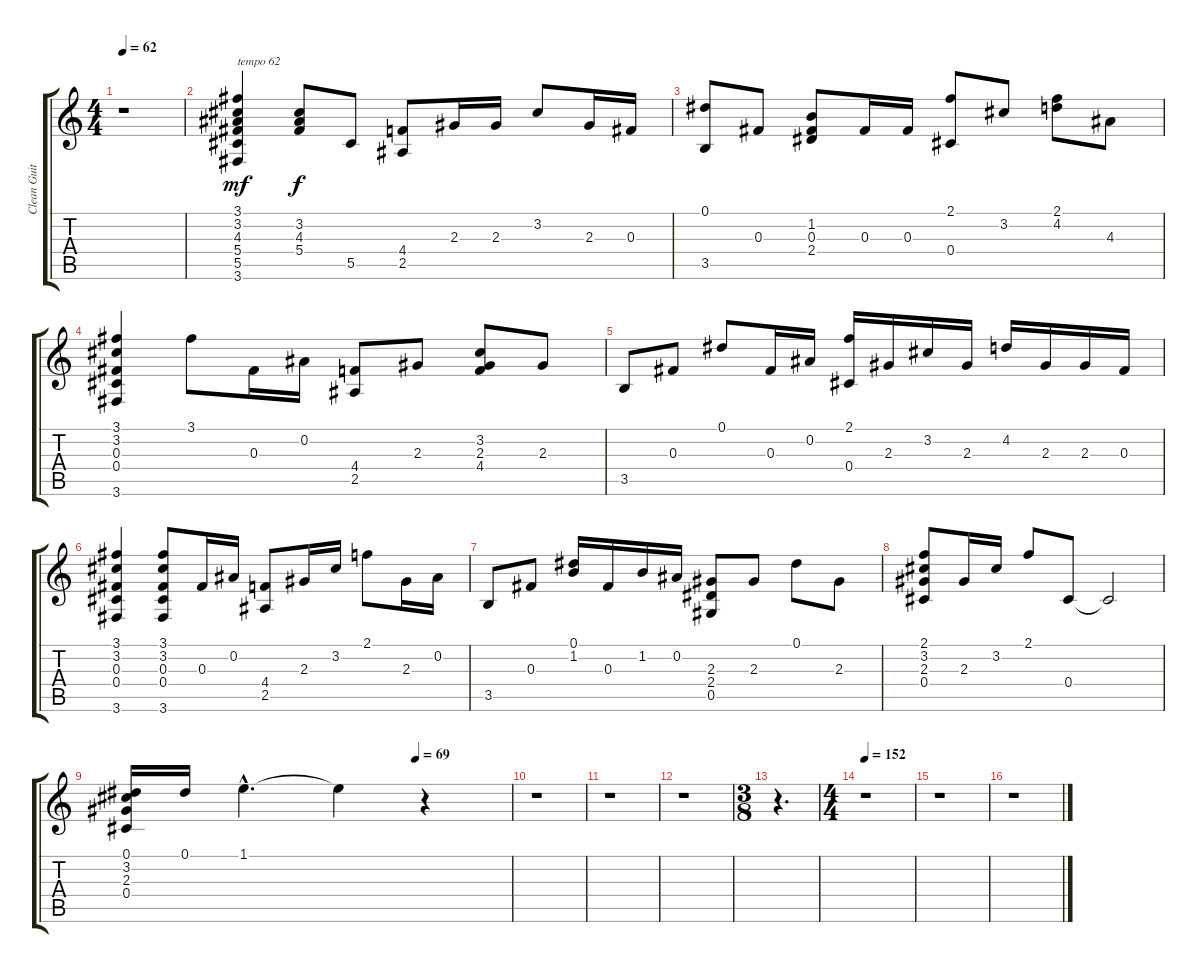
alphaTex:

\track ("Clean Guitar" "Clean Guit") {instrument electricguitarclean}
\staff {score tabs}
\tuning (Eb4 Bb3 Gb3 Db3 Ab2 Eb2) {hide}
\ts (4 4)
\tempo 62
\clef g2
\ks c
r.1{dy mf instrument electricguitarclean} |
(3.1 3.2 4.3 5.4 5.5 3.6).4{txt "tempo 62"} (3.2 4.3 5.4).8{dy f} 5.5.8 (4.4 2.5).8 2.3.16 2.3.16 3.2.8 2.3.16 0.3.16 |
(0.1 3.5).8 0.3.8 (1.2 0.3 2.4).8 0.3.16 0.3.16 (2.1 0.4).8 3.2.8 (2.1 4.2).8 4.3.8 |
(3.1 3.2 0.3 0.4 3.6).4 3.1.8 0.3.16 0.2.16 (4.4 2.5).8 2.3.8 (3.2 2.3 4.4).8 2.3.8 |
3.5.8 0.3.8 0.1.8 0.3.16 0.2.16 (2.1 0.4).16 2.3.16 3.2.16 2.3.16 4.2.16 2.3.16 2.3.16 0.3.16 |
(3.1 3.2 0.3 0.4 3.6).4 (3.1 3.2 0.3 0.4 3.6).8 0.3.16 0.2.16 (4.4 2.5).8 2.3.16 3.2.16 2.1.8 2.3.16 0.2.16 |
3.5.8 0.3.8 (0.1 1.2).16 0.3.16 1.2.16 0.2.16 (2.3 2.4 0.5).8 2.3.8 0.1.8 2.3.8 |
(2.1 3.2 2.3 0.4).8 2.3.16 3.2.16 2.1.8 0.4.8 0.4{t}.2 |
\tempo (69 0.75)
(0.1 3.2 2.3 0.4).16 0.1.16 1.1{hac}.4{d} 1.1{t}.4 r.4 |
r.1 |
r.1 |
r.1 |
\ts (3 8)
r.4{d} |
\ts (4 4)
\tempo 152
r.1 |
r.1 |
r.1
